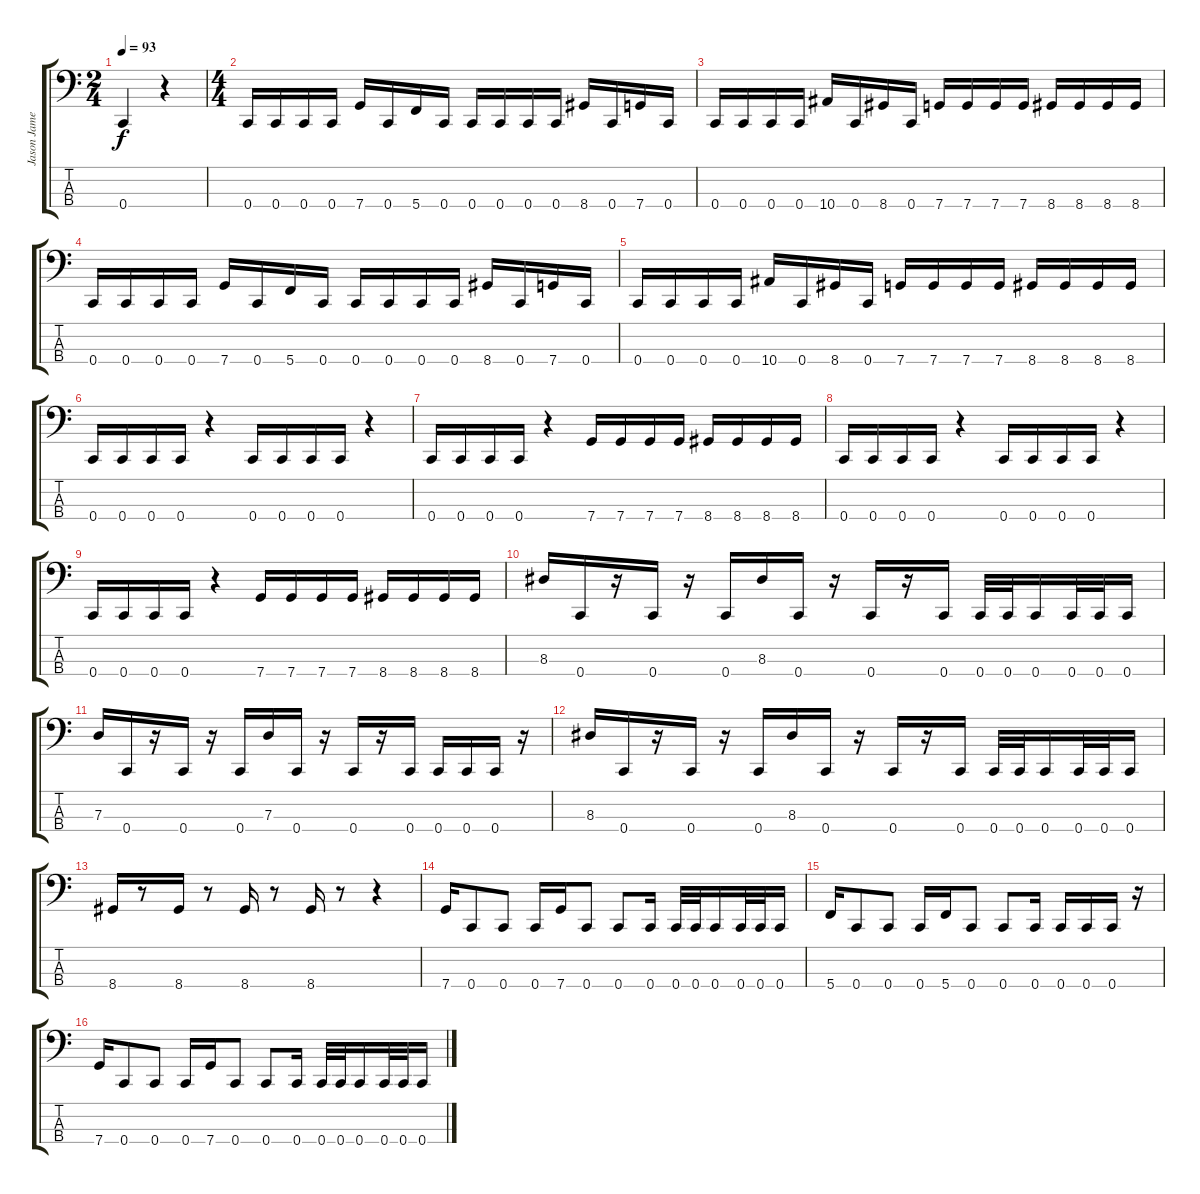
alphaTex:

\track ("Jason James" "Jason Jame") {instrument electricbasspick}
\staff {score tabs}
\tuning (F2 C2 G1 C1) {hide}
\ts (2 4)
\tempo 93
\clef f4
\ks c
0.4.4{dy f} r.4 |
\ts (4 4)
0.4.16 0.4.16 0.4.16 0.4.16 7.4.16 0.4.16 5.4.16 0.4.16 0.4.16 0.4.16 0.4.16 0.4.16 8.4.16 0.4.16 7.4.16 0.4.16 |
0.4.16 0.4.16 0.4.16 0.4.16 10.4.16 0.4.16 8.4.16 0.4.16 7.4.16 7.4.16 7.4.16 7.4.16 8.4.16 8.4.16 8.4.16 8.4.16 |
0.4.16 0.4.16 0.4.16 0.4.16 7.4.16 0.4.16 5.4.16 0.4.16 0.4.16 0.4.16 0.4.16 0.4.16 8.4.16 0.4.16 7.4.16 0.4.16 |
0.4.16 0.4.16 0.4.16 0.4.16 10.4.16 0.4.16 8.4.16 0.4.16 7.4.16 7.4.16 7.4.16 7.4.16 8.4.16 8.4.16 8.4.16 8.4.16 |
0.4.16 0.4.16 0.4.16 0.4.16 r.4 0.4.16 0.4.16 0.4.16 0.4.16 r.4 |
0.4.16 0.4.16 0.4.16 0.4.16 r.4 7.4.16 7.4.16 7.4.16 7.4.16 8.4.16 8.4.16 8.4.16 8.4.16 |
0.4.16 0.4.16 0.4.16 0.4.16 r.4 0.4.16 0.4.16 0.4.16 0.4.16 r.4 |
0.4.16 0.4.16 0.4.16 0.4.16 r.4 7.4.16 7.4.16 7.4.16 7.4.16 8.4.16 8.4.16 8.4.16 8.4.16 |
8.3.16 0.4.16 r.16 0.4.16 r.16 0.4.16 8.3.16 0.4.16 r.16 0.4.16 r.16 0.4.16 0.4.32 0.4.32 0.4.16 0.4.32 0.4.32 0.4.16 |
7.3.16 0.4.16 r.16 0.4.16 r.16 0.4.16 7.3.16 0.4.16 r.16 0.4.16 r.16 0.4.16 0.4.16 0.4.16 0.4.16 r.16 |
8.3.16 0.4.16 r.16 0.4.16 r.16 0.4.16 8.3.16 0.4.16 r.16 0.4.16 r.16 0.4.16 0.4.32 0.4.32 0.4.16 0.4.32 0.4.32 0.4.16 |
8.4.16 r.8 8.4.16 r.8 8.4.16 r.8 8.4.16 r.8 r.4 |
7.4.16 0.4.8 0.4.8 0.4.16 7.4.16 0.4.8 0.4.8 0.4.16 0.4.32 0.4.32 0.4.16 0.4.32 0.4.32 0.4.16 |
5.4.16 0.4.8 0.4.8 0.4.16 5.4.16 0.4.8 0.4.8 0.4.16 0.4.16 0.4.16 0.4.16 r.16 |
7.4.16 0.4.8 0.4.8 0.4.16 7.4.16 0.4.8 0.4.8 0.4.16 0.4.32 0.4.32 0.4.16 0.4.32 0.4.32 0.4.16
